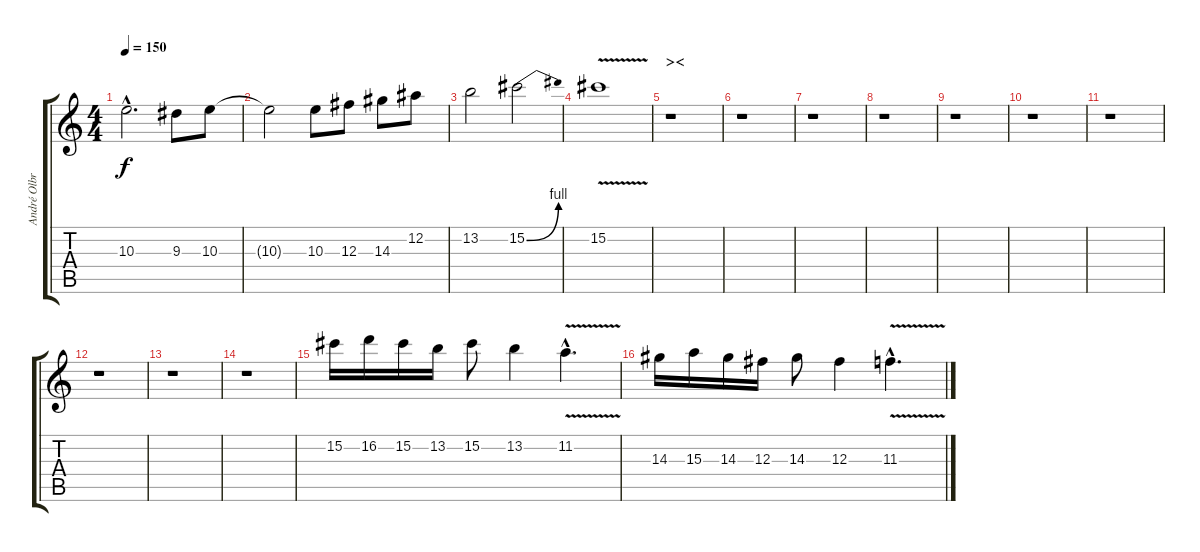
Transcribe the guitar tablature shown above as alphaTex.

\track ("André Olbrich" "André Olbr") {instrument distortionguitar}
\staff {score tabs}
\tuning (Eb4 Bb3 Gb3 Db3 Ab2 Eb2) {hide}
\ts (4 4)
\tempo 150
\clef g2
\ks c
10.3{hac}.2{d dy f} 9.3.8 10.3.8 |
10.3{t}.2 10.3.8 12.3.8 14.3.8 12.2.8 |
13.2.2 15.2{be (bend 0 0 60 4)}.2 |
15.2{v}.1 |
\section ("" "><")
r.1 |
r.1 |
r.1 |
r.1 |
r.1 |
r.1 |
r.1 |
r.1 |
r.1 |
r.1 |
15.2.16{balance 8} 16.2.16 15.2.16 13.2.16 15.2.8 13.2.4 11.2{v hac}.4{d} |
14.3.16 15.3.16 14.3.16 12.3.16 14.3.8 12.3.4 11.3{v hac}.4{d}
